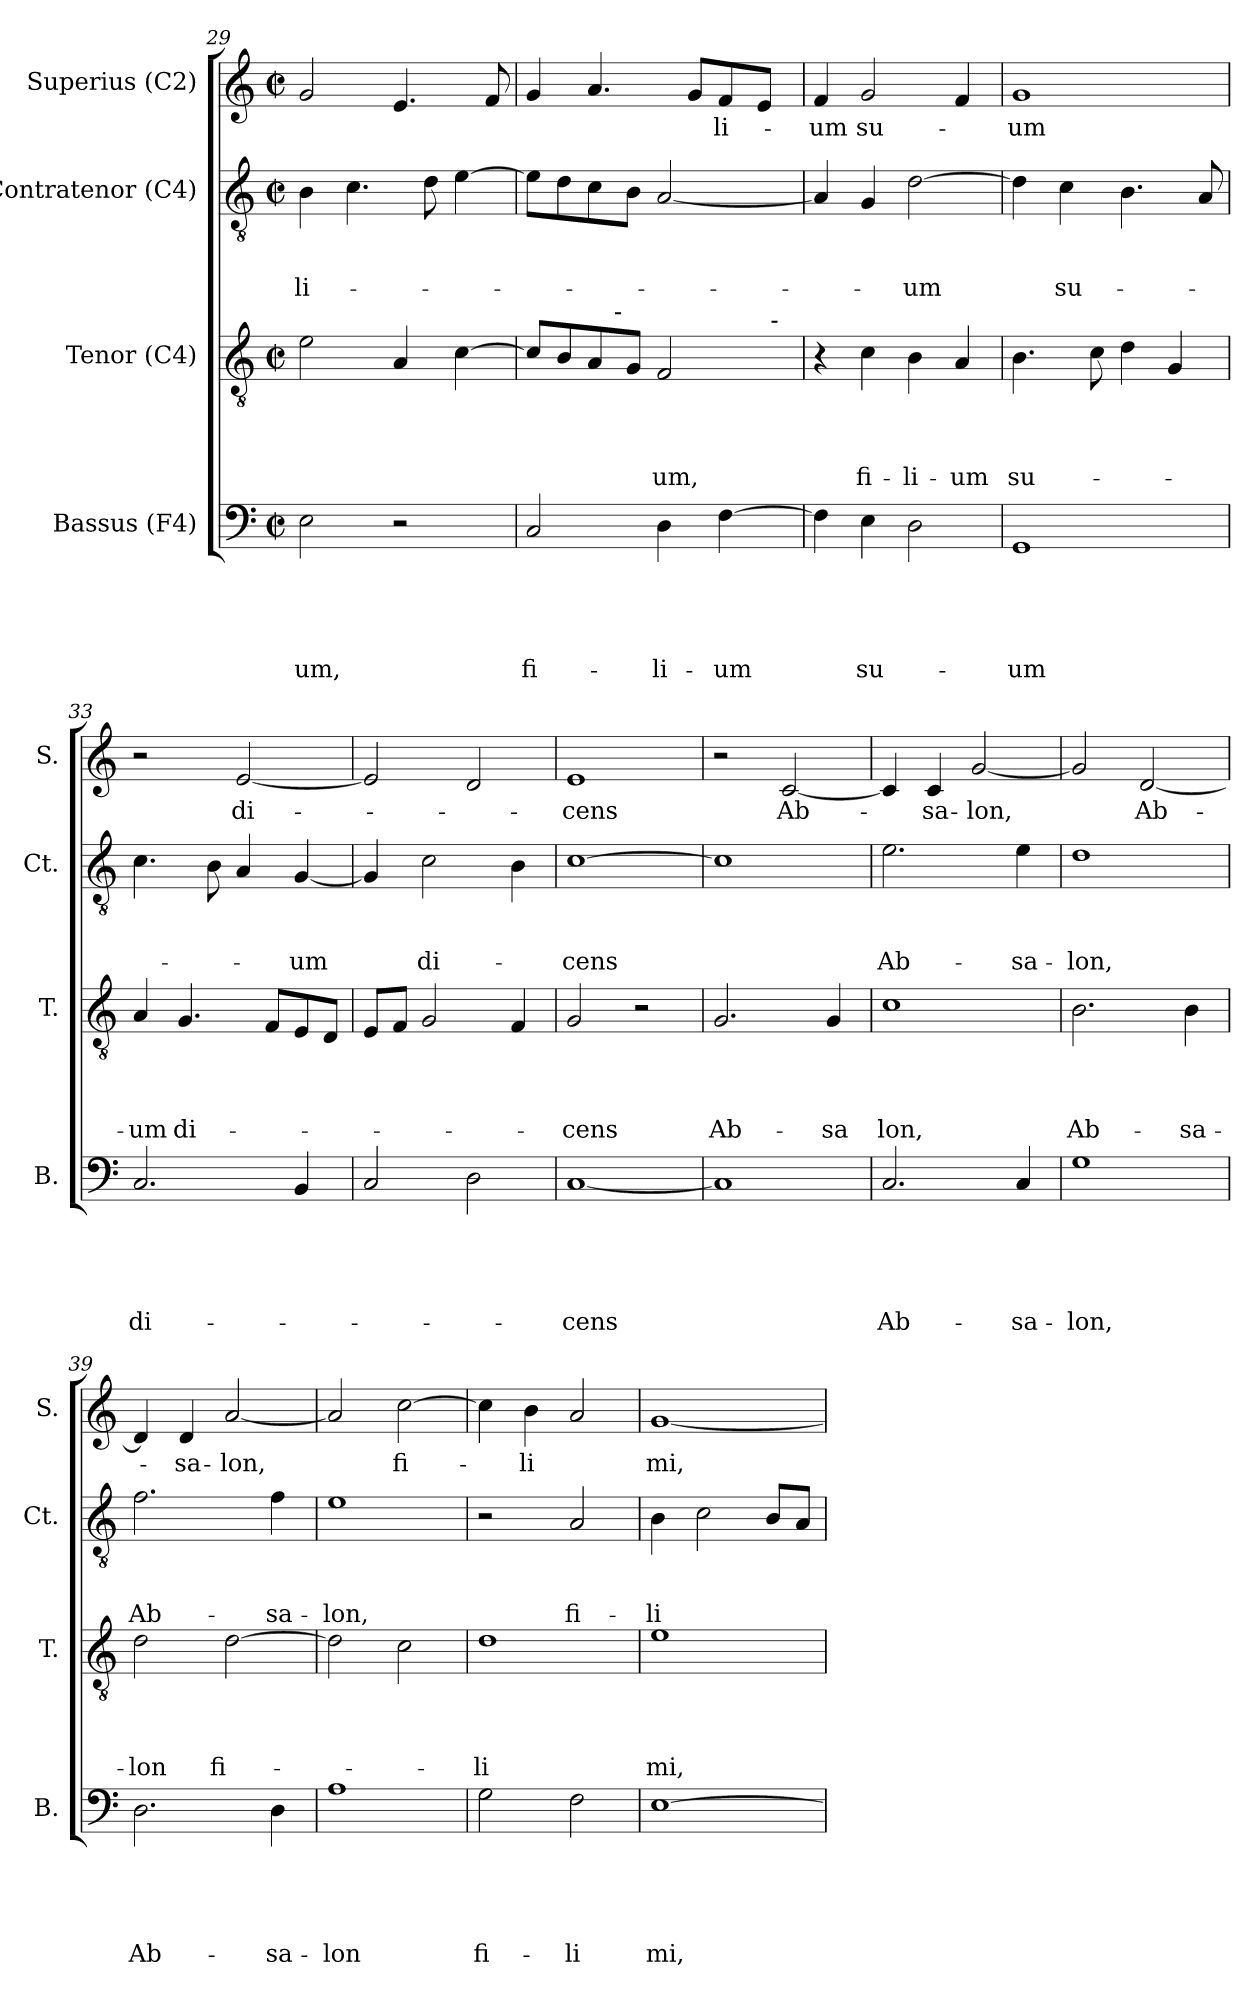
**kern	**text	**text	**text	**text	**text	**kern	**text	**text	**text	**text	**kern	**text	**text	**text	**kern	**text
*part4	*part4	*part4	*part4	*part4	*part4	*part3	*part3	*part3	*part3	*part3	*part2	*part2	*part2	*part2	*part1	*part1
*staff4	*staff4	*staff4	*staff4	*staff4	*staff4	*staff3	*staff3	*staff3	*staff3	*staff3	*staff2	*staff2	*staff2	*staff2	*staff1	*staff1
*I"Bassus (F4)	*	*	*	*	*	*I"Tenor (C4)	*	*	*	*	*I"Contratenor (C4)	*	*	*	*I"Superius (C2)	*
*I'B.	*	*	*	*	*	*I'T.	*	*	*	*	*I'Ct.	*	*	*	*I'S.	*
*clefF4	*	*	*	*	*	*clefGv2	*	*	*	*	*clefGv2	*	*	*	*clefG2	*
*k[]	*	*	*	*	*	*k[]	*	*	*	*	*k[]	*	*	*	*k[]	*
*C:	*	*	*	*	*	*C:	*	*	*	*	*C:	*	*	*	*C:	*
*M2/2	*	*	*	*	*	*M2/2	*	*	*	*	*M2/2	*	*	*	*M2/2	*
*met(c|)	*	*	*	*	*	*met(c|)	*	*	*	*	*met(c|)	*	*	*	*met(c|)	*
=29	=29	=29	=29	=29	=29	=29	=29	=29	=29	=29	=29	=29	=29	=29	=29	=29
!	!	!	!	!	!LO:LY:b	!	!	!	!	!	!	!	!	!LO:LY:b	!	!
2E\	.	.	.	.	-um,	2e\	.	.	.	.	4B\	.	.	-li-	2g/	.
.	.	.	.	.	.	.	.	.	.	.	4.c\	.	.	.	.	.
2r	.	.	.	.	.	4A/	.	.	.	.	.	.	.	.	4.e/	.
.	.	.	.	.	.	.	.	.	.	.	8d\	.	.	.	.	.
.	.	.	.	.	.	[<4c\	.	.	.	.	[<4e\	.	.	.	.	.
.	.	.	.	.	.	.	.	.	.	.	.	.	.	.	8f/	.
!!LO:LB:g=z
=30	=30	=30	=30	=30	=30	=30	=30	=30	=30	=30	=30	=30	=30	=30	=30	=30
!	!	!	!	!	!LO:LY:b	!	!	!	!	!	!	!	!	!	!	!
*	*	*	*	*	*	*^	*	*	*	*	*	*	*	*	*	*
*	*	*	*	*	*	*	*^	*	*	*	*	*	*	*	*	*	*
2C/	.	.	.	.	fi-	8c/L]	4ryy	2ryy	.	.	.	.	8e\L]	.	.	.	4g/	.
.	.	.	.	.	.	8B/	.	.	.	.	.	.	8d\	.	.	.	.	.
.	.	.	.	.	.	8A/	16.ryy	.	.	.	.	.	8c\	.	.	.	4.a/	.
!	!	!	!	!	!	!	!LO:TX:a:t=-	!	!	!	!	!	!	!	!	!	!	!
.	.	.	.	.	.	.	2ryy	.	.	.	.	.	.	.	.	.	.	.
.	.	.	.	.	.	8G/J	.	.	.	.	.	.	8B\J	.	.	.	.	.
!	!	!	!	!	!LO:LY:b	!	!	!	!	!	!	!LO:LY:b	!	!	!	!	!	!
4D\	.	.	.	.	-li-	2F/	.	4ryy	.	.	.	-um,	[<2A/	.	.	.	.	.
.	.	.	.	.	.	.	.	.	.	.	.	.	.	.	.	.	8g/L	.
!	!	!	!	!	!LO:LY:b	!	!	!	!	!	!	!	!	!	!	!	!	!LO:LY:b
[>4F\	.	.	.	.	-um	.	.	8ryy	.	.	.	.	.	.	.	.	8f/	-li-
.	.	.	.	.	.	.	8ryy	.	.	.	.	.	.	.	.	.	.	.
.	.	.	.	.	.	.	.	32ryy	.	.	.	.	.	.	.	.	8e/J	.
!	!	!	!	!	!	!	!	!LO:TX:a:t=-	!	!	!	!	!	!	!	!	!	!
.	.	.	.	.	.	.	.	16.ryy	.	.	.	.	.	.	.	.	.	.
.	.	.	.	.	.	.	32ryy	.	.	.	.	.	.	.	.	.	.	.
=31	=31	=31	=31	=31	=31	=31	=31	=31	=31	=31	=31	=31	=31	=31	=31	=31	=31	=31
!	!	!	!	!	!	!	!	!	!	!	!	!	!	!	!	!	!	!LO:LY:b
*	*	*	*	*	*	*v	*v	*v	*	*	*	*	*	*	*	*	*	*
4F\]	.	.	.	.	.	4r	.	.	.	.	4A/]	.	.	.	4f/	-um
!	!	!	!	!	!LO:LY:b	!	!	!	!	!LO:LY:b	!	!	!	!	!	!LO:LY:b
4E\	.	.	.	.	su-	4c\	.	.	.	fi-	4G/	.	.	.	2g/	su-
!	!	!	!	!	!	!	!	!	!	!LO:LY:b	!	!	!	!LO:LY:b	!	!
2D\	.	.	.	.	.	4B\	.	.	.	-li-	[>2d\	.	.	-um	.	.
!	!	!	!	!	!	!	!	!	!	!LO:LY:b:rj	!	!	!	!	!	!
.	.	.	.	.	.	4A/	.	.	.	-um	.	.	.	.	4f/	.
=32	=32	=32	=32	=32	=32	=32	=32	=32	=32	=32	=32	=32	=32	=32	=32	=32
!	!	!	!	!	!LO:LY:b	!	!	!	!	!LO:LY:b	!	!	!	!	!	!LO:LY:b
1GG	.	.	.	.	-um	4.B\	.	.	.	su-	4d\]	.	.	.	1g	-um
!	!	!	!	!	!	!	!	!	!	!	!	!	!	!LO:LY:b	!	!
.	.	.	.	.	.	.	.	.	.	.	4c\	.	.	su-	.	.
.	.	.	.	.	.	8c\	.	.	.	.	.	.	.	.	.	.
.	.	.	.	.	.	4d\	.	.	.	.	4.B\	.	.	.	.	.
.	.	.	.	.	.	4G/	.	.	.	.	.	.	.	.	.	.
.	.	.	.	.	.	.	.	.	.	.	8A/	.	.	.	.	.
=33	=33	=33	=33	=33	=33	=33	=33	=33	=33	=33	=33	=33	=33	=33	=33	=33
!	!	!	!	!	!LO:LY:b	!	!	!	!	!LO:LY:b	!	!	!	!	!	!
2.C/	.	.	.	.	di-	4A/	.	.	.	-um	4.c\	.	.	.	2r	.
!	!	!	!	!	!	!	!	!	!	!LO:LY:b	!	!	!	!	!	!
.	.	.	.	.	.	4.G/	.	.	.	di-	.	.	.	.	.	.
.	.	.	.	.	.	.	.	.	.	.	8B\	.	.	.	.	.
!	!	!	!	!	!	!	!	!	!	!	!	!	!	!	!	!LO:LY:b
.	.	.	.	.	.	.	.	.	.	.	4A/	.	.	.	[<2e/	di-
.	.	.	.	.	.	8F/L	.	.	.	.	.	.	.	.	.	.
!	!	!	!	!	!	!	!	!	!	!	!	!	!	!LO:LY:b	!	!
4BB/	.	.	.	.	.	8E/	.	.	.	.	[<4G/	.	.	-um	.	.
.	.	.	.	.	.	8D/J	.	.	.	.	.	.	.	.	.	.
=34	=34	=34	=34	=34	=34	=34	=34	=34	=34	=34	=34	=34	=34	=34	=34	=34
2C/	.	.	.	.	.	8E/L	.	.	.	.	4G/]	.	.	.	2e/]	.
.	.	.	.	.	.	8F/J	.	.	.	.	.	.	.	.	.	.
!	!	!	!	!	!	!	!	!	!	!	!	!	!	!LO:LY:b	!	!
.	.	.	.	.	.	2G/	.	.	.	.	2c\	.	.	di-	.	.
2D\	.	.	.	.	.	.	.	.	.	.	.	.	.	.	2d/	.
.	.	.	.	.	.	4F/	.	.	.	.	4B\	.	.	.	.	.
=35	=35	=35	=35	=35	=35	=35	=35	=35	=35	=35	=35	=35	=35	=35	=35	=35
!	!	!	!	!	!LO:LY:b	!	!	!	!	!LO:LY:b	!	!	!	!LO:LY:b	!	!LO:LY:b
[<1C	.	.	.	.	-cens	2G/	.	.	.	-cens	[>1c	.	.	-cens	1e	-cens
.	.	.	.	.	.	2r	.	.	.	.	.	.	.	.	.	.
=36	=36	=36	=36	=36	=36	=36	=36	=36	=36	=36	=36	=36	=36	=36	=36	=36
!	!	!	!	!	!	!	!	!	!	!LO:LY:b	!	!	!	!	!	!
1C]	.	.	.	.	.	2.G/	.	.	.	Ab-	1c]	.	.	.	2r	.
!	!	!	!	!	!	!	!	!	!	!	!	!	!	!	!	!LO:LY:b
.	.	.	.	.	.	.	.	.	.	.	.	.	.	.	[<2c/	Ab-
!	!	!	!	!	!	!	!	!	!	!LO:LY:b	!	!	!	!	!	!
.	.	.	.	.	.	4G/	.	.	.	-sa	.	.	.	.	.	.
!!LO:LB:g=z
=37	=37	=37	=37	=37	=37	=37	=37	=37	=37	=37	=37	=37	=37	=37	=37	=37
!	!	!	!	!	!LO:LY:b	!	!	!	!	!LO:LY:b	!	!	!	!LO:LY:b	!	!
2.C/	.	.	.	.	Ab-	1c	.	.	.	lon,	2.e\	.	.	Ab-	4c/]	.
!	!	!	!	!	!	!	!	!	!	!	!	!	!	!	!	!LO:LY:b
.	.	.	.	.	.	.	.	.	.	.	.	.	.	.	4c/	-sa-
!	!	!	!	!	!	!	!	!	!	!	!	!	!	!	!	!LO:LY:b
.	.	.	.	.	.	.	.	.	.	.	.	.	.	.	[<2g/	-lon,
!	!	!	!	!	!LO:LY:b	!	!	!	!	!	!	!	!	!LO:LY:b	!	!
4C/	.	.	.	.	-sa-	.	.	.	.	.	4e\	.	.	-sa-	.	.
=38	=38	=38	=38	=38	=38	=38	=38	=38	=38	=38	=38	=38	=38	=38	=38	=38
!	!	!	!	!	!LO:LY:b	!	!	!	!	!LO:LY:b	!	!	!	!LO:LY:b	!	!
1G	.	.	.	.	-lon,	2.B\	.	.	.	Ab-	1d	.	.	-lon,	2g/]	.
!	!	!	!	!	!	!	!	!	!	!	!	!	!	!	!	!LO:LY:b
.	.	.	.	.	.	.	.	.	.	.	.	.	.	.	[<2d/	Ab-
!	!	!	!	!	!	!	!	!	!	!LO:LY:b	!	!	!	!	!	!
.	.	.	.	.	.	4B\	.	.	.	-sa-	.	.	.	.	.	.
=39	=39	=39	=39	=39	=39	=39	=39	=39	=39	=39	=39	=39	=39	=39	=39	=39
!	!	!	!	!	!LO:LY:b	!	!	!	!	!LO:LY:b:rj	!	!	!	!LO:LY:b	!	!
2.D\	.	.	.	.	Ab-	2d\	.	.	.	-lon	2.f\	.	.	Ab-	4d/]	.
!	!	!	!	!	!	!	!	!	!	!	!	!	!	!	!	!LO:LY:b
.	.	.	.	.	.	.	.	.	.	.	.	.	.	.	4d/	-sa-
!	!	!	!	!	!	!	!	!	!	!LO:LY:b	!	!	!	!	!	!LO:LY:b
.	.	.	.	.	.	[>2d\	.	.	.	fi-	.	.	.	.	[<2a/	-lon,
!	!	!	!	!	!LO:LY:b	!	!	!	!	!	!	!	!	!LO:LY:b	!	!
4D\	.	.	.	.	-sa-	.	.	.	.	.	4f\	.	.	-sa-	.	.
=40	=40	=40	=40	=40	=40	=40	=40	=40	=40	=40	=40	=40	=40	=40	=40	=40
!	!	!	!	!	!LO:LY:b:rj	!	!	!	!	!	!	!	!	!LO:LY:b	!	!
1A	.	.	.	.	-lon	2d\]	.	.	.	.	1e	.	.	-lon,	2a/]	.
!	!	!	!	!	!	!	!	!	!	!	!	!	!	!	!	!LO:LY:b
.	.	.	.	.	.	2c\	.	.	.	.	.	.	.	.	[>2cc\	fi-
=41	=41	=41	=41	=41	=41	=41	=41	=41	=41	=41	=41	=41	=41	=41	=41	=41
!	!	!	!	!	!LO:LY:b	!	!	!	!	!LO:LY:b:rj	!	!	!	!	!	!
2G\	.	.	.	.	fi-	1d	.	.	.	-li	2r	.	.	.	4cc\]	.
!	!	!	!	!	!	!	!	!	!	!	!	!	!	!	!	!LO:LY:b
.	.	.	.	.	.	.	.	.	.	.	.	.	.	.	4b\	-li
!	!	!	!	!	!LO:LY:b	!	!	!	!	!	!	!	!	!LO:LY:b	!	!
2F\	.	.	.	.	-li	.	.	.	.	.	2A/	.	.	fi-	2a/	.
=42	=42	=42	=42	=42	=42	=42	=42	=42	=42	=42	=42	=42	=42	=42	=42	=42
!	!	!	!	!	!LO:LY:b	!	!	!	!	!LO:LY:b	!	!	!	!LO:LY:b	!	!LO:LY:b
[>1E	.	.	.	.	mi,	1e	.	.	.	mi,	4B\	.	.	-li	[<1g	mi,
.	.	.	.	.	.	.	.	.	.	.	2c\	.	.	.	.	.
.	.	.	.	.	.	.	.	.	.	.	8B/L	.	.	.	.	.
.	.	.	.	.	.	.	.	.	.	.	8A/J	.	.	.	.	.
=	=	=	=	=	=	=	=	=	=	=	=	=	=	=	=	=
*-	*-	*-	*-	*-	*-	*-	*-	*-	*-	*-	*-	*-	*-	*-	*-	*-
